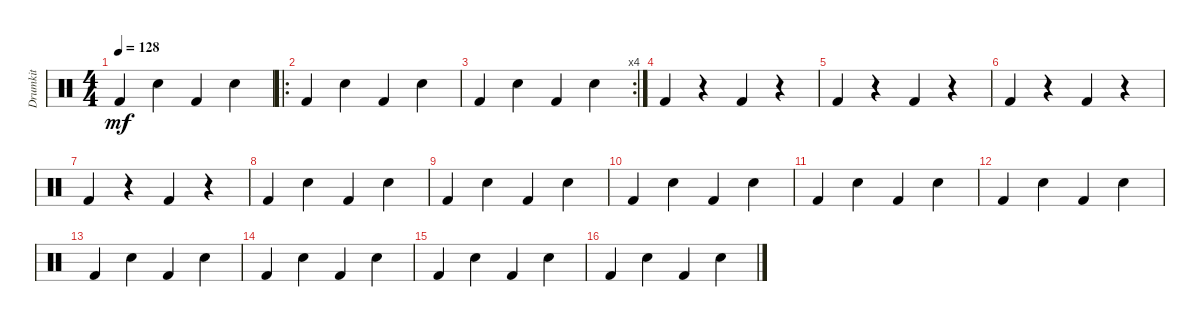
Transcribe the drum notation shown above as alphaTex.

\track ("Drumkit" "Drumkit") {instrument percussion}
\staff {score}
\articulation defaults
\ts (4 4)
\tempo 128
\clef neutral
\ks c "Kick (hit) 2".4{dy mf} "Snare (hit) 2".4 "Kick (hit) 2".4 "Snare (hit) 2".4
|
\ro "Kick (hit) 2".4 "Snare (hit) 2".4 "Kick (hit) 2".4 "Snare (hit) 2".4
|
\rc 4 "Kick (hit) 2".4 "Snare (hit) 2".4 "Kick (hit) 2".4 "Snare (hit) 2".4
|
"Kick (hit) 2".4 r.4 "Kick (hit) 2".4 r.4 |
"Kick (hit) 2".4 r.4 "Kick (hit) 2".4 r.4 |
"Kick (hit) 2".4 r.4 "Kick (hit) 2".4 r.4 |
"Kick (hit) 2".4 r.4 "Kick (hit) 2".4 r.4 |
"Kick (hit) 2".4 "Snare (hit) 2".4 "Kick (hit) 2".4 "Snare (hit) 2".4 |
"Kick (hit) 2".4 "Snare (hit) 2".4 "Kick (hit) 2".4 "Snare (hit) 2".4 |
"Kick (hit) 2".4 "Snare (hit) 2".4 "Kick (hit) 2".4 "Snare (hit) 2".4 |
"Kick (hit) 2".4 "Snare (hit) 2".4 "Kick (hit) 2".4 "Snare (hit) 2".4 |
"Kick (hit) 2".4 "Snare (hit) 2".4 "Kick (hit) 2".4 "Snare (hit) 2".4 |
"Kick (hit) 2".4 "Snare (hit) 2".4 "Kick (hit) 2".4 "Snare (hit) 2".4 |
"Kick (hit) 2".4 "Snare (hit) 2".4 "Kick (hit) 2".4 "Snare (hit) 2".4 |
"Kick (hit) 2".4 "Snare (hit) 2".4 "Kick (hit) 2".4 "Snare (hit) 2".4 |
"Kick (hit) 2".4 "Snare (hit) 2".4 "Kick (hit) 2".4 "Snare (hit) 2".4
